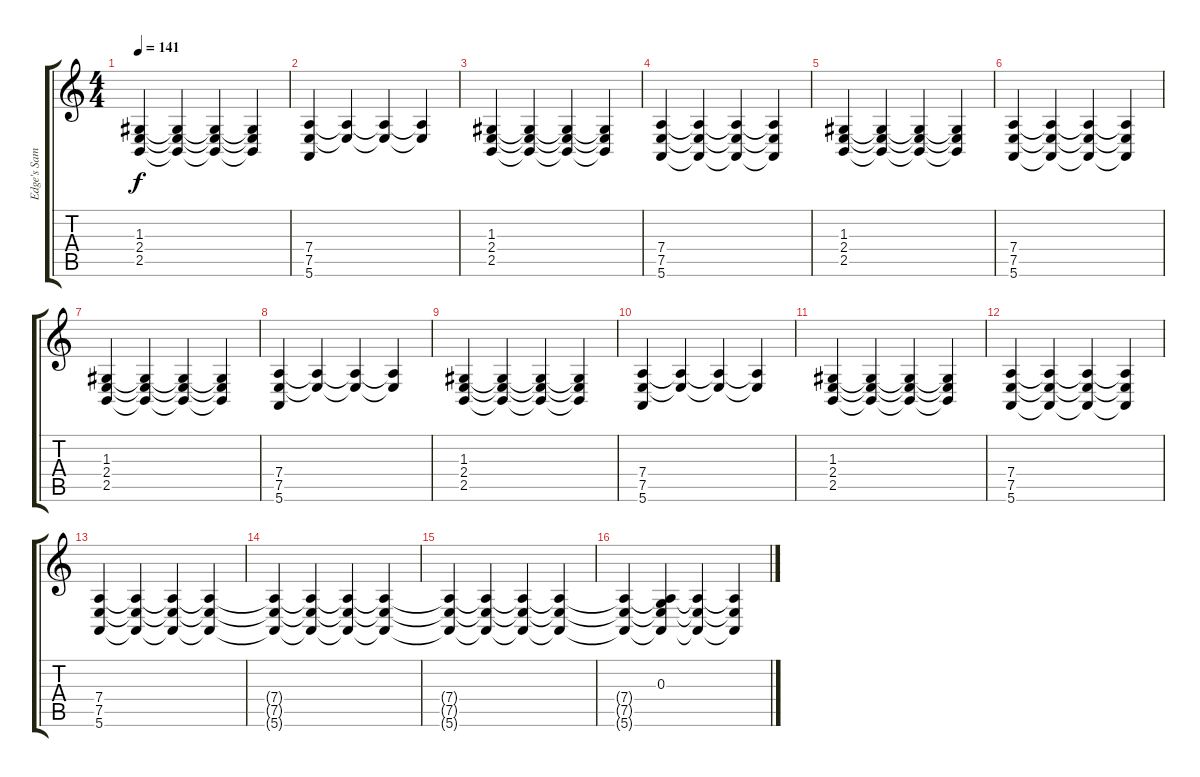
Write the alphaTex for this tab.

\track ("Edge's Sampler II" "Edge's Sam") {instrument drawbarorgan}
\staff {score tabs}
\tuning (E4 B3 G3 D3 A2 E2) {hide}
\ts (4 4)
\tempo 141
\clef g2
\ks c
(1.3 2.4 2.5).4{dy f} (1.3{t} 2.4{t} 2.5{t}).4 (1.3{t} 2.4{t} 2.5{t}).4 (1.3{t} 2.4{t} 2.5{t}).4 |
(7.4 7.5 5.6).4 (7.4{t} 7.5{t}).4 (7.4{t} 7.5{t}).4 (7.4{t} 7.5{t}).4 |
(1.3 2.4 2.5).4 (1.3{t} 2.4{t} 2.5{t}).4 (1.3{t} 2.4{t} 2.5{t}).4 (1.3{t} 2.4{t} 2.5{t}).4 |
(7.4 7.5 5.6).4 (7.4{t} 7.5{t} 5.6{t}).4 (7.4{t} 7.5{t} 5.6{t}).4 (7.4{t} 7.5{t} 5.6{t}).4 |
(1.3 2.4 2.5).4 (1.3{t} 2.4{t} 2.5{t}).4 (1.3{t} 2.4{t} 2.5{t}).4 (1.3{t} 2.4{t} 2.5{t}).4 |
(7.4 7.5 5.6).4 (7.4{t} 7.5{t} 5.6{t}).4 (7.4{t} 7.5{t} 5.6{t}).4 (7.4{t} 7.5{t} 5.6{t}).4 |
(1.3 2.4 2.5).4 (1.3{t} 2.4{t} 2.5{t}).4 (1.3{t} 2.4{t} 2.5{t}).4 (1.3{t} 2.4{t} 2.5{t}).4 |
(7.4 7.5 5.6).4 (7.4{t} 7.5{t}).4 (7.4{t} 7.5{t}).4 (7.4{t} 7.5{t}).4 |
(1.3 2.4 2.5).4 (1.3{t} 2.4{t} 2.5{t}).4 (1.3{t} 2.4{t} 2.5{t}).4 (1.3{t} 2.4{t} 2.5{t}).4 |
(7.4 7.5 5.6).4 (7.4{t} 7.5{t}).4 (7.4{t} 7.5{t}).4 (7.4{t} 7.5{t}).4 |
(1.3 2.4 2.5).4 (1.3{t} 2.4{t} 2.5{t}).4 (1.3{t} 2.4{t} 2.5{t}).4 (1.3{t} 2.4{t} 2.5{t}).4 |
(7.4 7.5 5.6).4 (7.4{t} 7.5{t} 5.6{t}).4 (7.4{t} 7.5{t} 5.6{t}).4 (7.4{t} 7.5{t} 5.6{t}).4 |
(7.4 7.5 5.6).4 (7.4{t} 7.5{t} 5.6{t}).4 (7.4{t} 7.5{t} 5.6{t}).4 (7.4{t} 7.5{t} 5.6{t}).4 |
(7.4{t} 7.5{t} 5.6{t}).4 (7.4{t} 7.5{t} 5.6{t}).4 (7.4{t} 7.5{t} 5.6{t}).4 (7.4{t} 7.5{t} 5.6{t}).4 |
(7.4{t} 7.5{t} 5.6{t}).4 (7.4{t} 7.5{t} 5.6{t}).4 (7.4{t} 7.5{t} 5.6{t}).4 (7.4{t} 7.5{t} 5.6{t}).4 |
(7.4{t} 7.5{t} 5.6{t}).4 (0.3 7.4{t} 7.5{t} 5.6{t}).4 (7.4{t} 7.5{t} 5.6{t}).4 (7.4{t} 7.5{t} 5.6{t}).4
